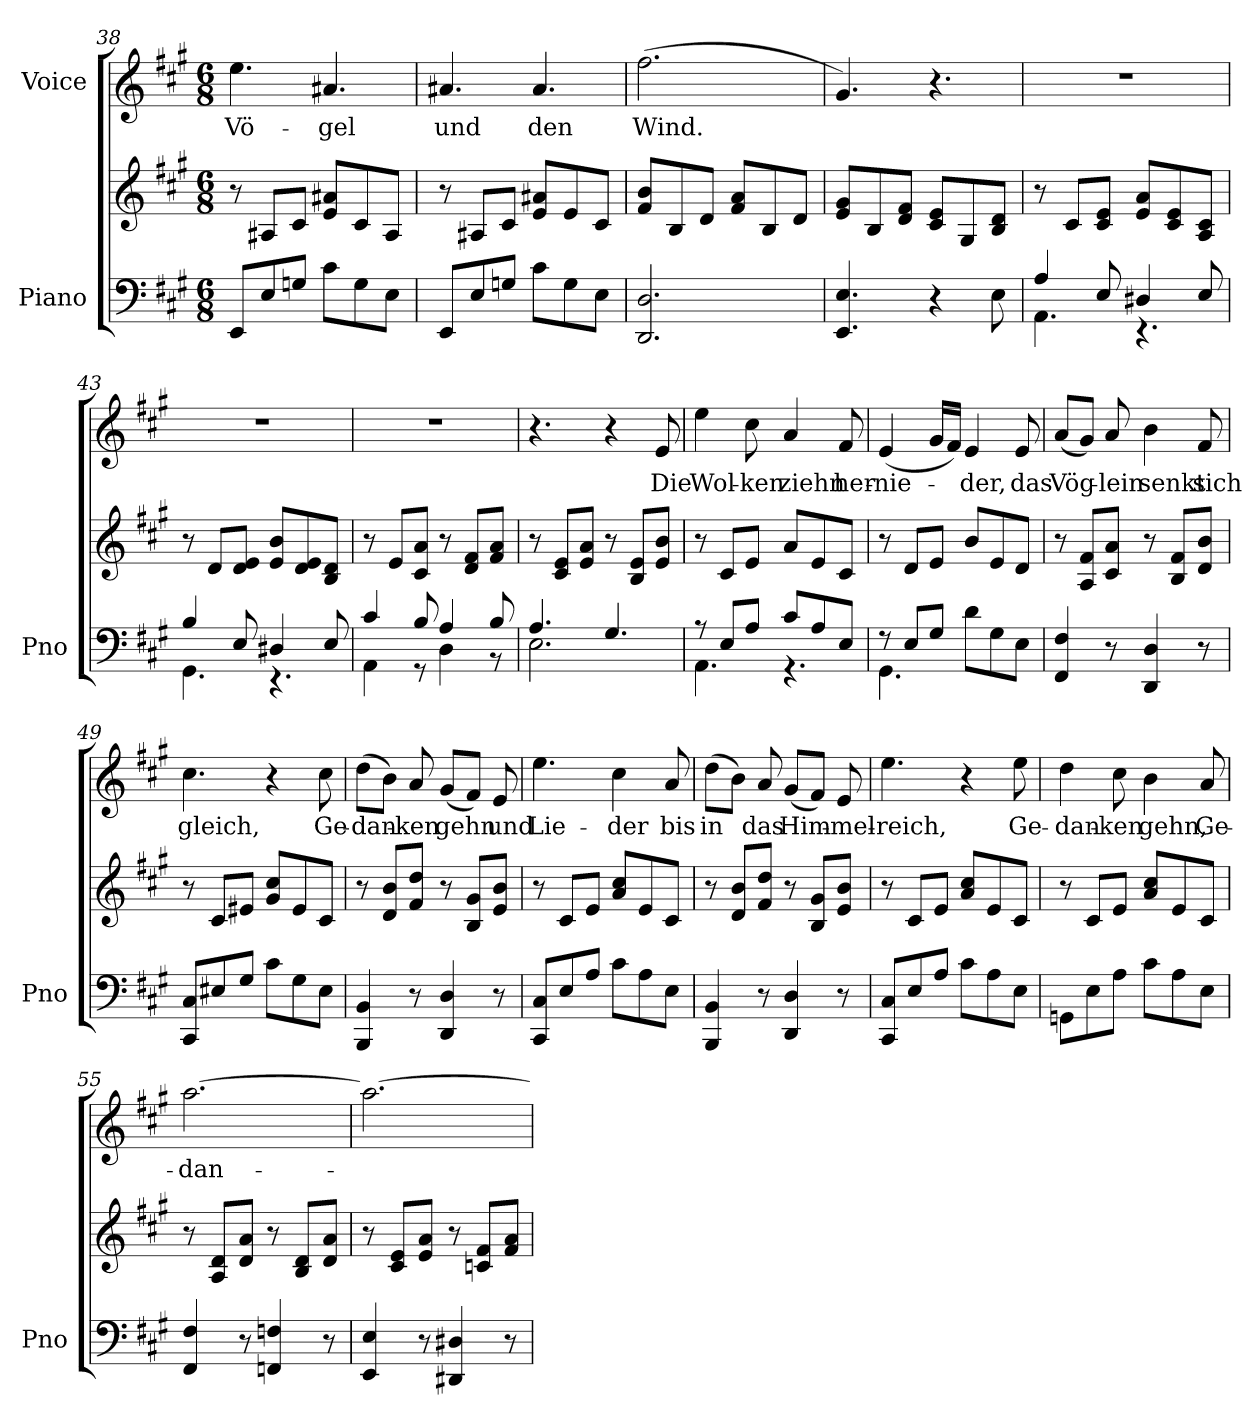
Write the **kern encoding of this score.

**kern	**kern	**kern	**text
*part2	*part2	*part1	*part1
*staff3	*staff2	*staff1	*staff1
*I"Piano	*	*I"Voice	*
*I'Pno	*	*	*
*clefF4	*clefG2	*clefG2	*
*k[f#c#g#]	*k[f#c#g#]	*k[f#c#g#]	*
*M6/8	*M6/8	*M6/8	*
=38	=38	=38	=38
!	!	!	!LO:LY:b
8EE/L	8r	4.ee\	Vö-
8E/	8A#X/L	.	.
8Gn/J	8c#/J	.	.
!	!	!	!LO:LY:b
8c#\L	8e/ 8a#X/L	4.a#X/	-gel
8G\	8c#/	.	.
8E\J	8A#/J	.	.
=39	=39	=39	=39
!	!	!	!LO:LY:b
8EE/L	8r	4.a#X/	und
8E/	8A#X/L	.	.
8Gn/J	8c#/J	.	.
!	!	!	!LO:LY:b
8c#\L	8e/ 8a#X/L	4.a#/	den
8G\	8e/	.	.
8E\J	8c#/J	.	.
!!LO:LB:g=z
=40	=40	=40	=40
!	!	!	!LO:LY:b
2.DD/ 2.D/	8f#/ 8b/L	(2.ff#\	Wind.
.	8B/	.	.
.	8d/J	.	.
.	8f#/ 8a/L	.	.
.	8B/	.	.
.	8d/J	.	.
=41	=41	=41	=41
4.EE/ 4.E/	8e/ 8g#/L	4.g#/)	.
.	8B/	.	.
.	8d/ 8f#/J	.	.
4r	8c#/ 8e/L	4.r	.
.	8G#/	.	.
8E\	8B/ 8d/J	.	.
!!LO:LB:g=z
=42	=42	=42	=42
*^	*	*	*
4A/	4.AA\	8r	2.r	.
.	.	8c#/L	.	.
8E/	.	8c#/ 8e/J	.	.
4D#X/	4.r	8e/ 8a/L	.	.
.	.	8c#/ 8e/	.	.
8E/	.	8A/ 8c#/J	.	.
=43	=43	=43	=43	=43
4B/	4.GG#\	8r	2.r	.
.	.	8d/L	.	.
8E/	.	8d/ 8e/J	.	.
4D#X/	4.r	8e/ 8b/L	.	.
.	.	8d/ 8e/	.	.
8E/	.	8B/ 8d/J	.	.
=44	=44	=44	=44	=44
4c#/	4AA\	8r	2.r	.
.	.	8e/L	.	.
8B/	8r	8c#/ 8a/J	.	.
4A/	4D\	8r	.	.
.	.	8d/ 8f#/L	.	.
8B/	8r	8f#/ 8a/J	.	.
=45	=45	=45	=45	=45
4.A/	2.E\	8r	4.r	.
.	.	8c#/ 8e/L	.	.
.	.	8e/ 8a/J	.	.
4.G#/	.	8r	4r	.
.	.	8B/ 8e/L	.	.
!	!	!	!	!LO:LY:b
.	.	8e/ 8b/J	8e/	Die
=46	=46	=46	=46	=46
!	!	!	!	!LO:LY:b
8r	4.AA\	8r	4ee\	Wol-
8E/L	.	8c#/L	.	.
!	!	!	!	!LO:LY:b
8A/J	.	8e/J	8cc#\	-ken
!	!	!	!	!LO:LY:b
8c#/L	4.r	8a/L	4a/	ziehn
8A/	.	8e/	.	.
!	!	!	!	!LO:LY:b
8E/J	.	8c#/J	8f#/	her-
!!LO:LB:g=z
=47	=47	=47	=47	=47
!	!	!	!	!LO:LY:b
8r	4.GG#\	8r	(4e/	-nie-
8E/L	.	8d/L	.	.
8G#/J	.	8e/J	16g#/LL	.
.	.	.	16f#/JJ)	.
!	!	!	!	!LO:LY:b
8d\L	4.ryy	8b/L	4e/	-der,
8G#\	.	8e/	.	.
!	!	!	!	!LO:LY:b
8E\J	.	8d/J	8e/	das
*v	*v	*	*	*
=48	=48	=48	=48
!	!	!	!LO:LY:b
4FF#/ 4F#/	8r	(8a/L	Vög-
.	8A/ 8f#/L	8g#/J)	.
!	!	!	!LO:LY:b
8r	8c#/ 8a/J	8a/	-lein
!	!	!	!LO:LY:b
4DD/ 4D/	8r	4b\	senkt
.	8B/ 8f#/L	.	.
!	!	!	!LO:LY:b
8r	8d/ 8b/J	8f#/	sich
!!LO:LB:g=z
=49	=49	=49	=49
!	!	!	!LO:LY:b
8CC#/ 8C#/L	8r	4.cc#\	gleich,
8E#X/	8c#/L	.	.
8G#/J	8e#X/J	.	.
8c#\L	8g#/ 8cc#/L	4r	.
8G#\	8e#/	.	.
!	!	!	!LO:LY:b
8E#\J	8c#/J	8cc#\	Ge-
=50	=50	=50	=50
!	!	!	!LO:LY:b
4BBB/ 4BB/	8r	(8dd\L	dan-
.	8d/ 8b/L	8b\J)	.
!	!	!	!LO:LY:b
8r	8f#/ 8dd/J	8a/	-ken
!	!	!	!LO:LY:b
4DD/ 4D/	8r	(8g#/L	gehn
.	8B/ 8g#/L	8f#/J)	.
!	!	!	!LO:LY:b
8r	8e/ 8b/J	8e/	und
=51	=51	=51	=51
!	!	!	!LO:LY:b
8CC#/ 8C#/L	8r	4.ee\	Lie-
8E/	8c#/L	.	.
8A/J	8e/J	.	.
!	!	!	!LO:LY:b
8c#\L	8a/ 8cc#/L	4cc#\	-der
8A\	8e/	.	.
!	!	!	!LO:LY:b
8E\J	8c#/J	8a/	bis
=52	=52	=52	=52
!	!	!	!LO:LY:b
4BBB/ 4BB/	8r	(8dd\L	in
.	8d/ 8b/L	8b\J)	.
!	!	!	!LO:LY:b
8r	8f#/ 8dd/J	8a/	das
!	!	!	!LO:LY:b
4DD/ 4D/	8r	(8g#/L	Him-
.	8B/ 8g#/L	8f#/J)	.
!	!	!	!LO:LY:b
8r	8e/ 8b/J	8e/	-mel-
=53	=53	=53	=53
!	!	!	!LO:LY:b
8CC#/ 8C#/L	8r	4.ee\	-reich,
8E/	8c#/L	.	.
8A/J	8e/J	.	.
8c#\L	8a/ 8cc#/L	4r	.
8A\	8e/	.	.
!	!	!	!LO:LY:b
8E\J	8c#/J	8ee\	Ge-
!!LO:PB:g=z
=54	=54	=54	=54
!	!	!	!LO:LY:b
8GGn\L	8r	4dd\	-dan-
8E\	8c#/L	.	.
!	!	!	!LO:LY:b
8A\J	8e/J	8cc#\	-ken
!	!	!	!LO:LY:b
8c#\L	8a/ 8cc#/L	4b\	gehn,
8A\	8e/	.	.
!	!	!	!LO:LY:b
8E\J	8c#/J	8a/	Ge-
=55	=55	=55	=55
!	!	!	!LO:LY:b
4FF#/ 4F#/	8r	[2.aa\	-dan-
.	8A/ 8d/L	.	.
8r	8d/ 8a/J	.	.
4FFn/ 4Fn/	8r	.	.
.	8B/ 8d/L	.	.
8r	8d/ 8a/J	.	.
!!LO:LB:g=z
=56	=56	=56	=56
4EE/ 4E/	8r	2.aa\_	.
.	8c#/ 8e/L	.	.
8r	8e/ 8a/J	.	.
4DD#X/ 4D#X/	8r	.	.
.	8cn/ 8f#/L	.	.
8r	8f#/ 8a/J	.	.
=	=	=	=
*-	*-	*-	*-
